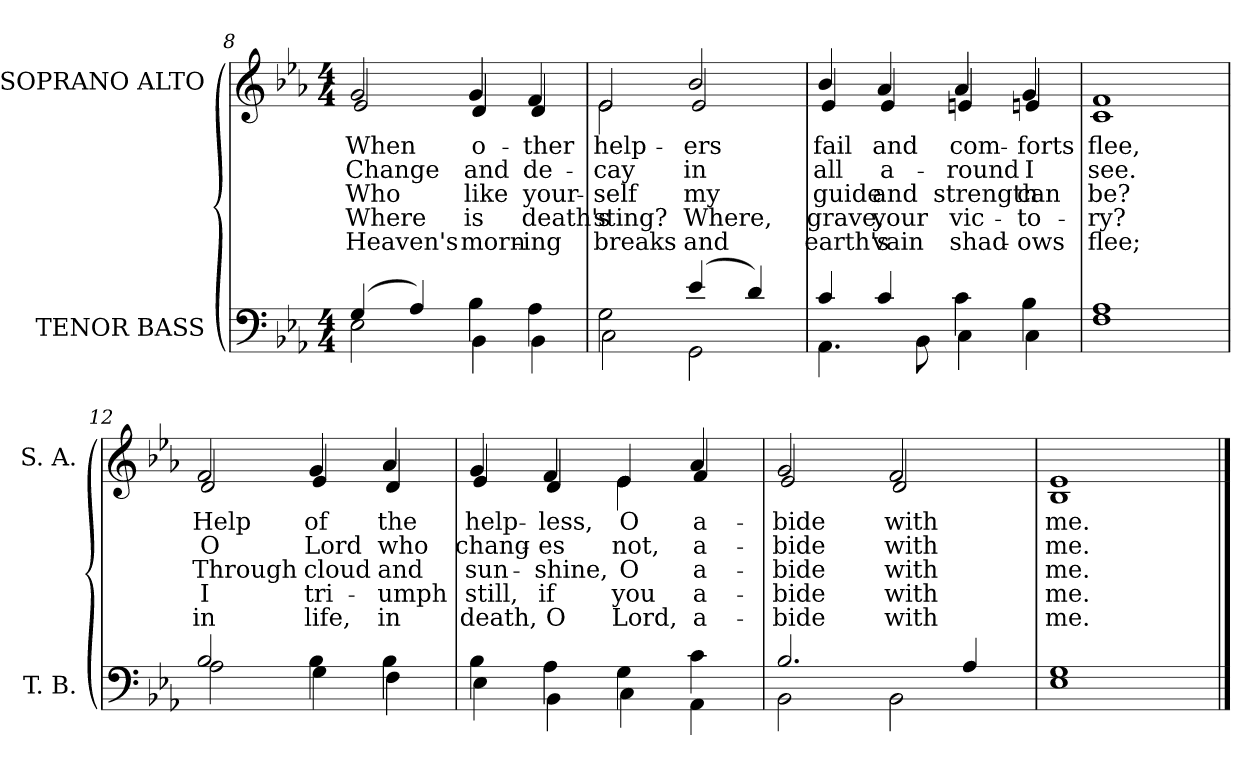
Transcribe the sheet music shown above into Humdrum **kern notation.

**kern	**kern	**text	**text	**text	**text	**text
*part2	*part1	*part1	*part1	*part1	*part1	*part1
*staff2	*staff1	*staff1	*staff1	*staff1	*staff1	*staff1
*I"TENOR BASS	*I"SOPRANO ALTO	*	*	*	*	*
*I'T. B.	*I'S. A.	*	*	*	*	*
!!LO:LB:g=z
*clefF4	*clefG2	*	*	*	*	*
*k[b-e-a-]	*k[b-e-a-]	*	*	*	*	*
*E-:	*E-:	*	*	*	*	*
*M4/4	*M4/4	*	*	*	*	*
=8	=8	=8	=8	=8	=8	=8
*^	*	*	*	*	*	*
!	!	!	!LO:LY:b:color=#000000	!LO:LY:b:color=#000000	!LO:LY:b:color=#000000	!LO:LY:b:color=#000000	!LO:LY:b:color=#000000
*	*	*^	*	*	*	*	*
(4Gi/	2E-i\	2gi/	2e-i/	When	Change	Who	Where	Heaven's
4A-i/)	.	.	.	.	.	.	.	.
!	!	!	!	!LO:LY:b:color=#000000	!LO:LY:b:color=#000000	!LO:LY:b:color=#000000	!LO:LY:b:color=#000000	!LO:LY:b:color=#000000
4B-i\	4BB-i\	4gi/	4di/	o-	and	like	is	morn-
!	!	!	!	!LO:LY:b:color=#000000	!LO:LY:b:color=#000000	!LO:LY:b:color=#000000	!LO:LY:b:color=#000000	!LO:LY:b:color=#000000
4A-i\	4BB-i\	4fi/	4di/	-ther	de-	your-	death's	-ing
=9	=9	=9	=9	=9	=9	=9	=9	=9
!	!	!	!	!LO:LY:b:color=#000000	!LO:LY:b:color=#000000	!LO:LY:b:color=#000000	!LO:LY:b:color=#000000	!LO:LY:b:color=#000000
2Gi\	2Ci\	2e-i/	2e-i\	help-	-cay	-self	sting?	breaks
!	!	!	!	!LO:LY:b:color=#000000	!LO:LY:b:color=#000000	!LO:LY:b:color=#000000	!LO:LY:b:color=#000000	!LO:LY:b:color=#000000
(4e-i/	2GGi\	2b-i/	2e-i/	-ers	in	my	Where,	and
4di/)	.	.	.	.	.	.	.	.
=10	=10	=10	=10	=10	=10	=10	=10	=10
!	!	!	!	!LO:LY:b:color=#000000	!LO:LY:b:color=#000000	!LO:LY:b:color=#000000	!LO:LY:b:color=#000000	!LO:LY:b:color=#000000
4ci/	4.AA-i\	4b-i/	4e-i/	fail	all	guide	grave,	earth's
!	!	!	!	!LO:LY:b:color=#000000	!LO:LY:b:color=#000000	!LO:LY:b:color=#000000	!LO:LY:b:color=#000000	!LO:LY:b:color=#000000
4ci/	.	4a-i/	4e-i/	and	a-	and	your	vain
.	8BB-i\	.	.	.	.	.	.	.
!	!	!	!	!LO:LY:b:color=#000000	!LO:LY:b:color=#000000	!LO:LY:b:color=#000000	!LO:LY:b:color=#000000	!LO:LY:b:color=#000000
4ci\	4Ci\	4a-i/	4eni/	com-	-round	strength	vic-	shad-
!	!	!	!	!LO:LY:b:color=#000000	!LO:LY:b:color=#000000	!LO:LY:b:color=#000000	!LO:LY:b:color=#000000	!LO:LY:b:color=#000000
4B-i\	4Ci\	4gi/	4eni/	-forts	I	can	-to-	-ows
=11	=11	=11	=11	=11	=11	=11	=11	=11
!	!	!	!	!LO:LY:b:color=#000000	!LO:LY:b:color=#000000	!LO:LY:b:color=#000000	!LO:LY:b:color=#000000	!LO:LY:b:color=#000000
1A-i	1Fi	1fi	1ci	flee,	see.	be?	-ry?	flee;
!!LO:LB:g=z	!!
=12	=12	=12	=12	=12	=12	=12	=12	=12
!	!	!	!	!LO:LY:b:color=#000000	!LO:LY:b:color=#000000	!LO:LY:b:color=#000000	!LO:LY:b:color=#000000	!LO:LY:b:color=#000000
2B-i/	2A-i\	2fi/	2di/	Help	O	Through	I	in
!	!	!	!	!LO:LY:b:color=#000000	!LO:LY:b:color=#000000	!LO:LY:b:color=#000000	!LO:LY:b:color=#000000	!LO:LY:b:color=#000000
4B-i\	4Gi\	4gi/	4e-i/	of	Lord	cloud	tri-	life,
!	!	!	!	!LO:LY:b:color=#000000	!LO:LY:b:color=#000000	!LO:LY:b:color=#000000	!LO:LY:b:color=#000000	!LO:LY:b:color=#000000
4B-i\	4Fi\	4a-i/	4di/	the	who	and	-umph	in
=13	=13	=13	=13	=13	=13	=13	=13	=13
!	!	!	!	!LO:LY:b:color=#000000	!LO:LY:b:color=#000000	!LO:LY:b:color=#000000	!LO:LY:b:color=#000000	!LO:LY:b:color=#000000
4B-i\	4E-i\	4gi/	4e-i/	help-	chang-	sun-	still,	death,
!	!	!	!	!LO:LY:b:color=#000000	!LO:LY:b:color=#000000	!LO:LY:b:color=#000000	!LO:LY:b:color=#000000	!LO:LY:b:color=#000000
4A-i\	4BB-i\	4fi/	4di/	-less,	-es	-shine,	if	O
!	!	!	!	!LO:LY:b:color=#000000	!LO:LY:b:color=#000000	!LO:LY:b:color=#000000	!LO:LY:b:color=#000000	!LO:LY:b:color=#000000
4Gi\	4Ci\	4e-i/	4e-i\	O	not,	O	you	Lord,
!	!	!	!	!LO:LY:b:color=#000000	!LO:LY:b:color=#000000	!LO:LY:b:color=#000000	!LO:LY:b:color=#000000	!LO:LY:b:color=#000000
4ci\	4AA-i\	4a-i/	4fi/	a-	a-	a-	a-	a-
=14	=14	=14	=14	=14	=14	=14	=14	=14
!	!	!	!	!LO:LY:b:color=#000000	!LO:LY:b:color=#000000	!LO:LY:b:color=#000000	!LO:LY:b:color=#000000	!LO:LY:b:color=#000000
2.B-i/	2BB-i\	2gi/	2e-i/	-bide	-bide	-bide	-bide	-bide
!	!	!	!	!LO:LY:b:color=#000000	!LO:LY:b:color=#000000	!LO:LY:b:color=#000000	!LO:LY:b:color=#000000	!LO:LY:b:color=#000000
.	2BB-i\	2fi/	2di/	with	with	with	with	with
4A-i/	.	.	.	.	.	.	.	.
=15	=15	=15	=15	=15	=15	=15	=15	=15
!	!	!	!	!LO:LY:b:color=#000000	!LO:LY:b:color=#000000	!LO:LY:b:color=#000000	!LO:LY:b:color=#000000	!LO:LY:b:color=#000000
1Gi	1E-i	1e-i	1B-i	me.	me.	me.	me.	me.
*v	*v	*	*	*	*	*	*	*
*	*v	*v	*	*	*	*	*
==	==	==	==	==	==	==
*-	*-	*-	*-	*-	*-	*-
